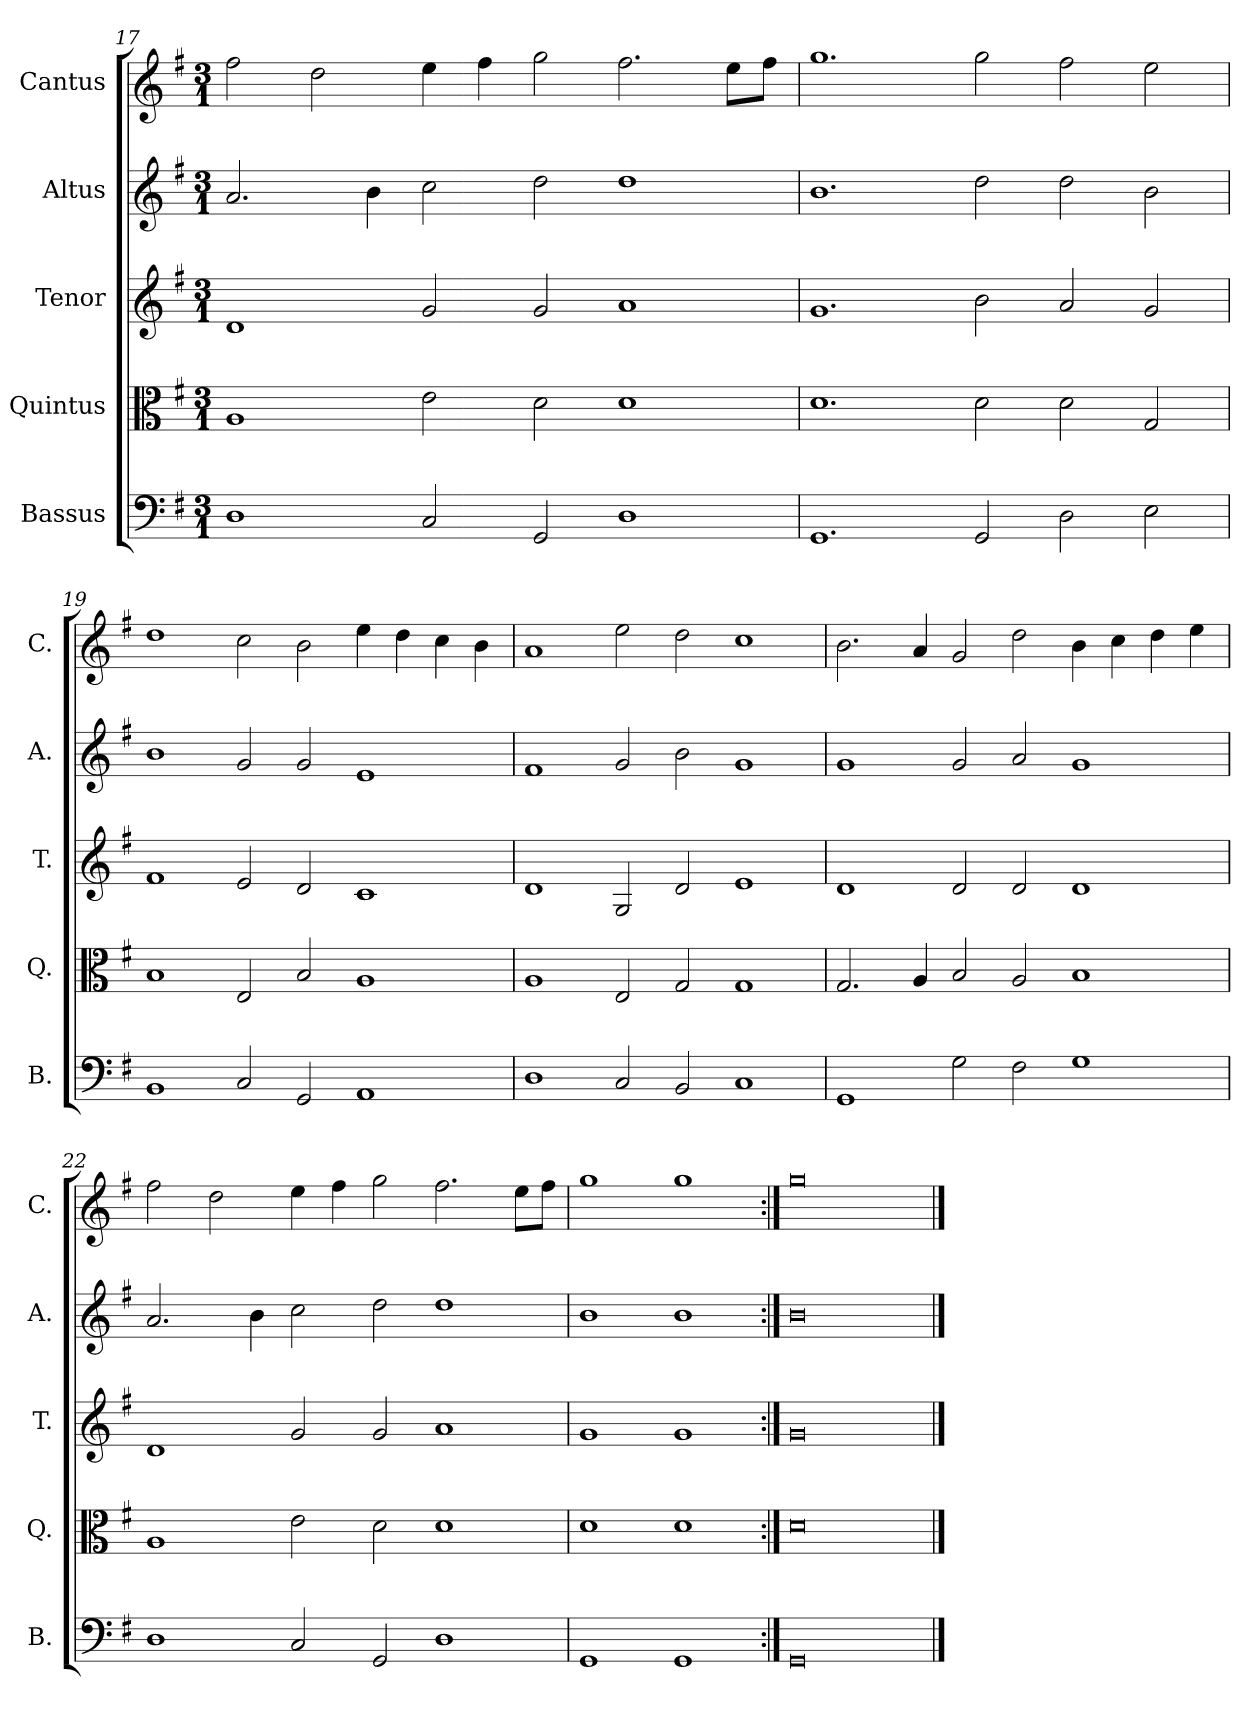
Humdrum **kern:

**kern	**kern	**kern	**kern	**kern
*part5	*part4	*part3	*part2	*part1
*staff5	*staff4	*staff3	*staff2	*staff1
*I"Bassus	*I"Quintus	*I"Tenor	*I"Altus	*I"Cantus
*I'B.	*I'Q.	*I'T.	*I'A.	*I'C.
!!LO:LB:g=z
*clefF4	*clefC3	*clefG2	*clefG2	*clefG2
*k[f#]	*k[f#]	*k[f#]	*k[f#]	*k[f#]
*G:	*G:	*G:	*G:	*G:
*M3/1	*M3/1	*M3/1	*M3/1	*M3/1
=17	=17	=17	=17	=17
1D\	1A/	1d/	2.a/	2ff#\
.	.	.	.	2dd\
.	.	.	4b\	.
2C/	2e\	2g/	2cc\	4ee\
.	.	.	.	4ff#\
2GG/	2d\	2g/	2dd\	2gg\
1D\	1d\	1a/	1dd\	2.ff#\
.	.	.	.	8ee\L
.	.	.	.	8ff#\J
=18	=18	=18	=18	=18
1.GG/	1.d\	1.g/	1.b\	1.gg\
2GG/	2d\	2b\	2dd\	2gg\
2D\	2d\	2a/	2dd\	2ff#\
2E\	2G/	2g/	2b\	2ee\
=19	=19	=19	=19	=19
1BB/	1B/	1f#/	1b\	1dd\
2C/	2E/	2e/	2g/	2cc\
2GG/	2B/	2d/	2g/	2b\
1AA/	1A/	1c/	1e/	4ee\
.	.	.	.	4dd\
.	.	.	.	4cc\
.	.	.	.	4b\
=20	=20	=20	=20	=20
1D\	1A/	1d/	1f#/	1a/
2C/	2E/	2G/	2g/	2ee\
2BB/	2G/	2d/	2b\	2dd\
1C/	1G/	1e/	1g/	1cc\
=21	=21	=21	=21	=21
1GG/	2.G/	1d/	1g/	2.b\
.	4A/	.	.	4a/
2G\	2B/	2d/	2g/	2g/
2F#\	2A/	2d/	2a/	2dd\
1G\	1B/	1d/	1g/	4b\
.	.	.	.	4cc\
.	.	.	.	4dd\
.	.	.	.	4ee\
=22	=22	=22	=22	=22
1D\	1A/	1d/	2.a/	2ff#\
.	.	.	.	2dd\
.	.	.	4b\	.
2C/	2e\	2g/	2cc\	4ee\
.	.	.	.	4ff#\
2GG/	2d\	2g/	2dd\	2gg\
1D\	1d\	1a/	1dd\	2.ff#\
.	.	.	.	8ee\L
.	.	.	.	8ff#\J
=23	=23	=23	=23	=23
1GG/	1d\	1g/	1b\	1gg\
1GG/	1d\	1g/	1b\	1gg\
=24:|!	=24:|!	=24:|!	=24:|!	=24:|!
0GG/	0d\	0g/	0b\	0gg\
==	==	==	==	==
*-	*-	*-	*-	*-
